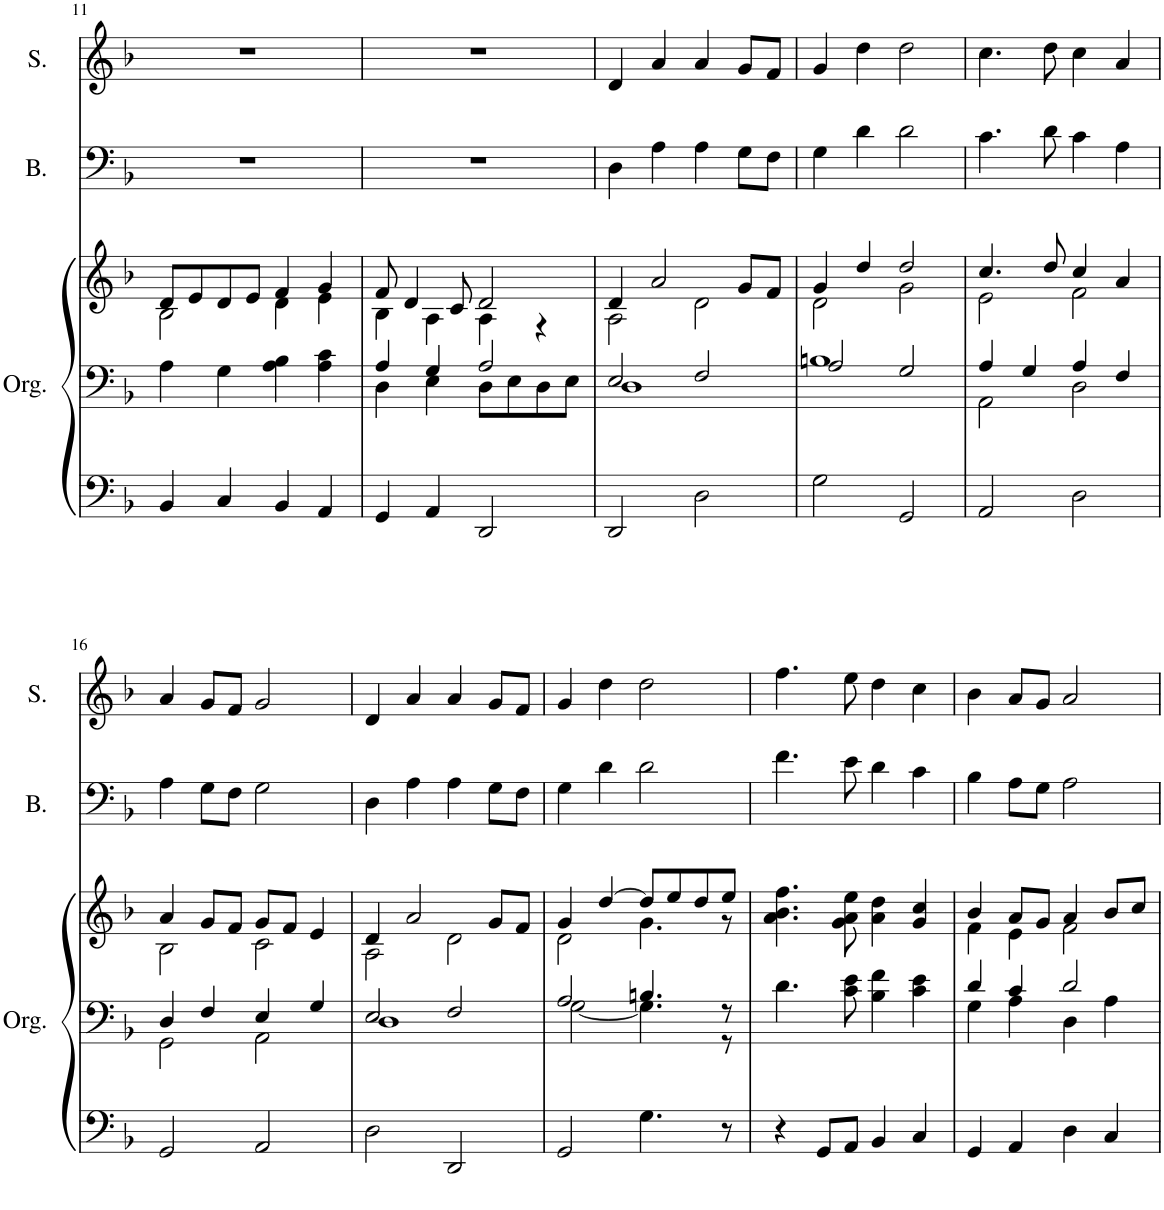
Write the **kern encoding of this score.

**kern	**kern	**kern	**kern	**kern
*part3	*part3	*part3	*part2	*part1
*staff5	*staff4	*staff3	*staff2	*staff1
*I"Organ	*	*	*I"Tenor   Bass	*I"Soprano        Alto
*I'Org.	*	*	*I'B.	*I'S.
!!LO:PB:g=z
*clefF4	*clefF4	*clefG2	*clefF4	*clefG2
*k[b-]	*k[b-]	*k[b-]	*k[b-]	*k[b-]
*M4/4	*M4/4	*M4/4	*M4/4	*M4/4
=11	=11	=11	=11	=11
*	*	*^	*	*
4BB-/	4A\	8d/L	2B-\	1r	1r
.	.	8e/	.	.	.
4C/	4G\	8d/	.	.	.
.	.	8e/J	.	.	.
4BB-/	4A\ 4B-\	4f/	4d\	.	.
4AA/	4A\ 4c\	4g/	4e\	.	.
=12	=12	=12	=12	=12	=12
*	*^	*	*	*	*
4GG/	4A/	4D\	8f/	4B-\	1r	1r
.	.	.	4d/	.	.	.
4AA/	4G/	4E\	.	4A\	.	.
.	.	.	8c/	.	.	.
2DD/	2A/	8D\L	2d/	4A\	.	.
.	.	8E\	.	.	.	.
.	.	8D\	.	4r	.	.
.	.	8E\J	.	.	.	.
=13	=13	=13	=13	=13	=13	=13
2DD/	2E/	1D	4d/	2A\	4D\	4d/
.	.	.	2a/	.	4A\	4a/
2D\	2F/	.	.	2d\	4A\	4a/
.	.	.	8g/L	.	8G\L	8g/L
.	.	.	8f/J	.	8F\J	8f/J
=14	=14	=14	=14	=14	=14	=14
2G\	2A/	1Bn	4g/	2d\	4G\	4g/
.	.	.	4dd/	.	4d\	4dd\
2GG/	2G/	.	2dd/	2g\	2d\	2dd\
=15	=15	=15	=15	=15	=15	=15
2AA/	4A/	2AA\	4.cc/	2e\	4.c\	4.cc\
.	4G/	.	.	.	.	.
.	.	.	8dd/	.	8d\	8dd\
2D\	4A/	2D\	4cc/	2f\	4c\	4cc\
.	4F/	.	4a/	.	4A\	4a/
!!LO:LB:g=z
=16	=16	=16	=16	=16	=16	=16
2GG/	4D/	2GG\	4a/	2B-\	4A\	4a/
.	4F/	.	8g/L	.	8G\L	8g/L
.	.	.	8f/J	.	8F\J	8f/J
2AA/	4E/	2AA\	8g/L	2c\	2G\	2g/
.	.	.	8f/J	.	.	.
.	4G/	.	4e/	.	.	.
=17	=17	=17	=17	=17	=17	=17
2D\	2E/	1D	4d/	2A\	4D\	4d/
.	.	.	2a/	.	4A\	4a/
2DD/	2F/	.	.	2d\	4A\	4a/
.	.	.	8g/L	.	8G\L	8g/L
.	.	.	8f/J	.	8F\J	8f/J
=18	=18	=18	=18	=18	=18	=18
2GG/	2A/	[2G\	4g/	2d\	4G\	4g/
.	.	.	[4dd/	.	4d\	4dd\
4.G\	4.Bn/	4.G\]	8dd/L]	4.g\	2d\	2dd\
.	.	.	8ee/	.	.	.
.	.	.	8dd/	.	.	.
8r	8r	8r	8ee/J	8r	.	.
*	*v	*v	*	*	*	*
*	*	*v	*v	*	*
=19	=19	=19	=19	=19
4r	4.d\	4.a\ 4.b-\ 4.ff\	4.f\	4.ff\
8GG/L	.	.	.	.
8AA/J	8c\ 8e\	8g\ 8a\ 8ee\	8e\	8ee\
4BB-/	4B-\ 4f\	4a\ 4dd\	4d\	4dd\
4C/	4c\ 4e\	4g/ 4cc/	4c\	4cc\
=20	=20	=20	=20	=20
*	*^	*^	*	*
4GG/	4d/	4G\	4b-/	4f\	4B-\	4b-\
4AA/	4c/	4A\	8a/L	4e\	8A\L	8a/L
.	.	.	8g/J	.	8G\J	8g/J
4D\	2d/	4D\	4a/	2f\	2A\	2a/
4C/	.	4A\	8b-/L	.	.	.
.	.	.	8cc/J	.	.	.
*	*v	*v	*	*	*	*
*	*	*v	*v	*	*
=	=	=	=	=
*-	*-	*-	*-	*-
